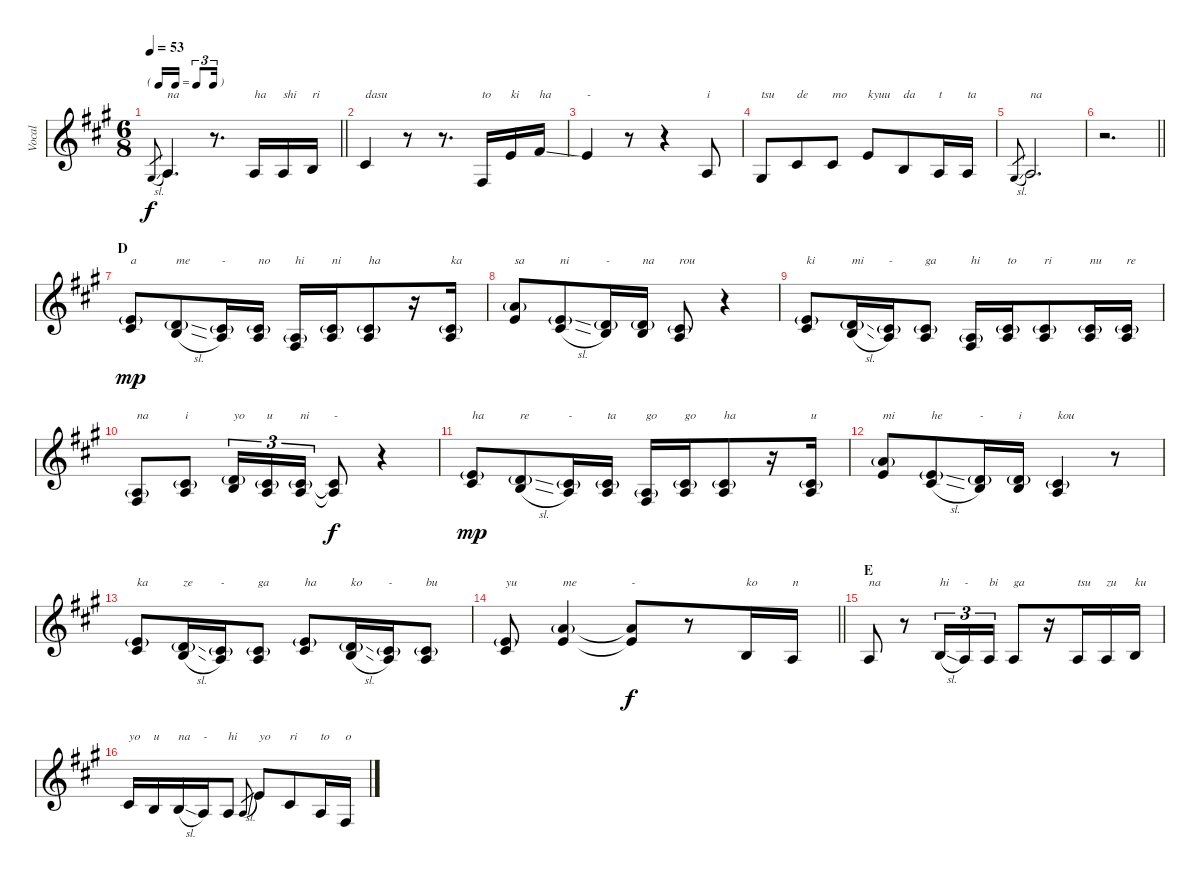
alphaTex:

\track ("Vocal" "Vocal") {instrument clarinet}
\staff {score}
\tuning (E4 B3 G3 D3 A2 E2) {hide}
\ts (6 8)
\tf triplet16th
\tempo 53
\clef g2
\barLineRight lightlight
\ks a
1.3{sl}.8{gr dy f} 2.3.4{d txt "na"} r.8{d} 2.3.16{txt "ha"} 2.3.16{txt "shi"} 0.2.16{txt "ri"} |
2.2.4{txt "dasu"} r.8 r.8{d} 4.4.16{txt "to"} 0.1.16{txt "ki"} 2.1{ss}.16{txt "ha"} |
0.1.4{txt "-"} r.8 r.4 2.3.8{txt "i"} |
1.3.8{txt "tsu"} 2.2.8{txt "de"} 2.2.8{txt "mo"} 0.1.8{txt "kyuu"} 0.2.8{txt "da"} 2.3.16{txt "t"} 2.3.16{txt "ta"} |
1.3{sl}.8{gr} 2.3.2{d txt "na"} |
\barLineRight lightlight
r.2{d} |
\section ("" "D")
(0.1{g} 2.2).8{txt "a" dy mp} (3.2{sl g} 4.3{sl}).8{txt "me"} (2.2{g} 2.3).16{txt "-"} (2.2{g} 2.3).16{txt "no"} (2.3{g} 4.4).16{txt "hi"} (2.2{g} 2.3).16{txt "ni"} (2.2{g} 2.3).8{txt "ha"} r.16 (2.2{g} 2.3).16{txt "ka"} |
(5.1{g} 5.2).8{txt "sa"} (5.2{sl g} 6.3{sl}).8{txt "ni"} (3.2{g} 4.3).16{txt "-"} (3.2{g} 4.3).16{txt "na"} (2.2{g} 2.3).8{txt "rou"} r.4 |
(0.1{g} 2.2).8{txt "ki"} (3.2{sl g} 4.3{sl}).16{txt "mi"} (2.2{g} 2.3).16{txt "-"} (2.2{g} 2.3).8{txt "ga"} (2.3{g} 4.4).16{txt "hi"} (2.2{g} 2.3).16{txt "to"} (2.2{g} 2.3).8{txt "ri"} (2.2{g} 2.3).16{txt "nu"} (2.2{g} 2.3).16{txt "re"} |
(2.3{g} 4.4).8{txt "na"} (2.2{g} 2.3).8{txt "i"} (3.2{g} 4.3).16{tu (3 2) txt "yo"} (2.2{g} 2.3).16{tu (3 2) txt "u"} (2.2{g} 2.3).16{tu (3 2) txt "ni"} (2.2{t} 2.3{t}).8{txt "-" dy f} r.4 |
(0.1{g} 2.2).8{txt "ha" dy mp} (3.2{sl g} 4.3{sl}).8{txt "re"} (2.2{g} 2.3).16{txt "-"} (2.2{g} 2.3).16{txt "ta"} (2.3{g} 4.4).16{txt "go"} (2.2{g} 2.3).16{txt "go"} (2.2{g} 2.3).8{txt "ha"} r.16 (2.2{g} 2.3).16{txt "u"} |
(5.1{g} 5.2).8{txt "mi"} (5.2{sl g} 6.3{sl}).8{txt "he"} (3.2{g} 4.3).16{txt "-"} (3.2{g} 4.3).16{txt "i"} (2.2{g} 2.3).4{txt "kou"} r.8 |
(0.1{g} 2.2).8{txt "ka"} (3.2{sl g} 4.3{sl}).16{txt "ze"} (2.2{g} 2.3).16{txt "-"} (2.2{g} 2.3).8{txt "ga"} (0.1{g} 2.2).8{txt "ha"} (3.2{sl g} 4.3{sl}).16{txt "ko"} (2.2{g} 2.3).16{txt "-"} (2.2{g} 2.3).8{txt "bu"} |
\barLineRight lightlight
(0.1{g} 2.2).8{txt "yu"} (5.1{g} 5.2).4{txt "me"} (5.1{t} 5.2{t}).8{txt "-" dy f} r.8 0.2.16{txt "ko"} 2.3.16{txt "n"} |
\section ("" "E")
2.3.8{txt "na"} r.8 4.3{sl}.16{tu (3 2) txt "hi"} 2.3.16{tu (3 2) txt "-"} 2.3.16{tu (3 2) txt "bi"} 2.3.8{txt "ga"} r.16 2.3.16{txt "tsu"} 2.3.16{txt "zu"} 0.2.16{txt "ku"} |
2.2.16{txt "yo"} 0.2.16{txt "u"} 4.3{sl}.16{txt "na"} 2.3.16{txt "-"} 2.3.8{txt "hi"} 2.3{sl}.8{gr} 9.3.8{txt "yo"} 2.2.8{txt "ri"} 2.3.16{txt "to"} 4.4.16{txt "o"}
